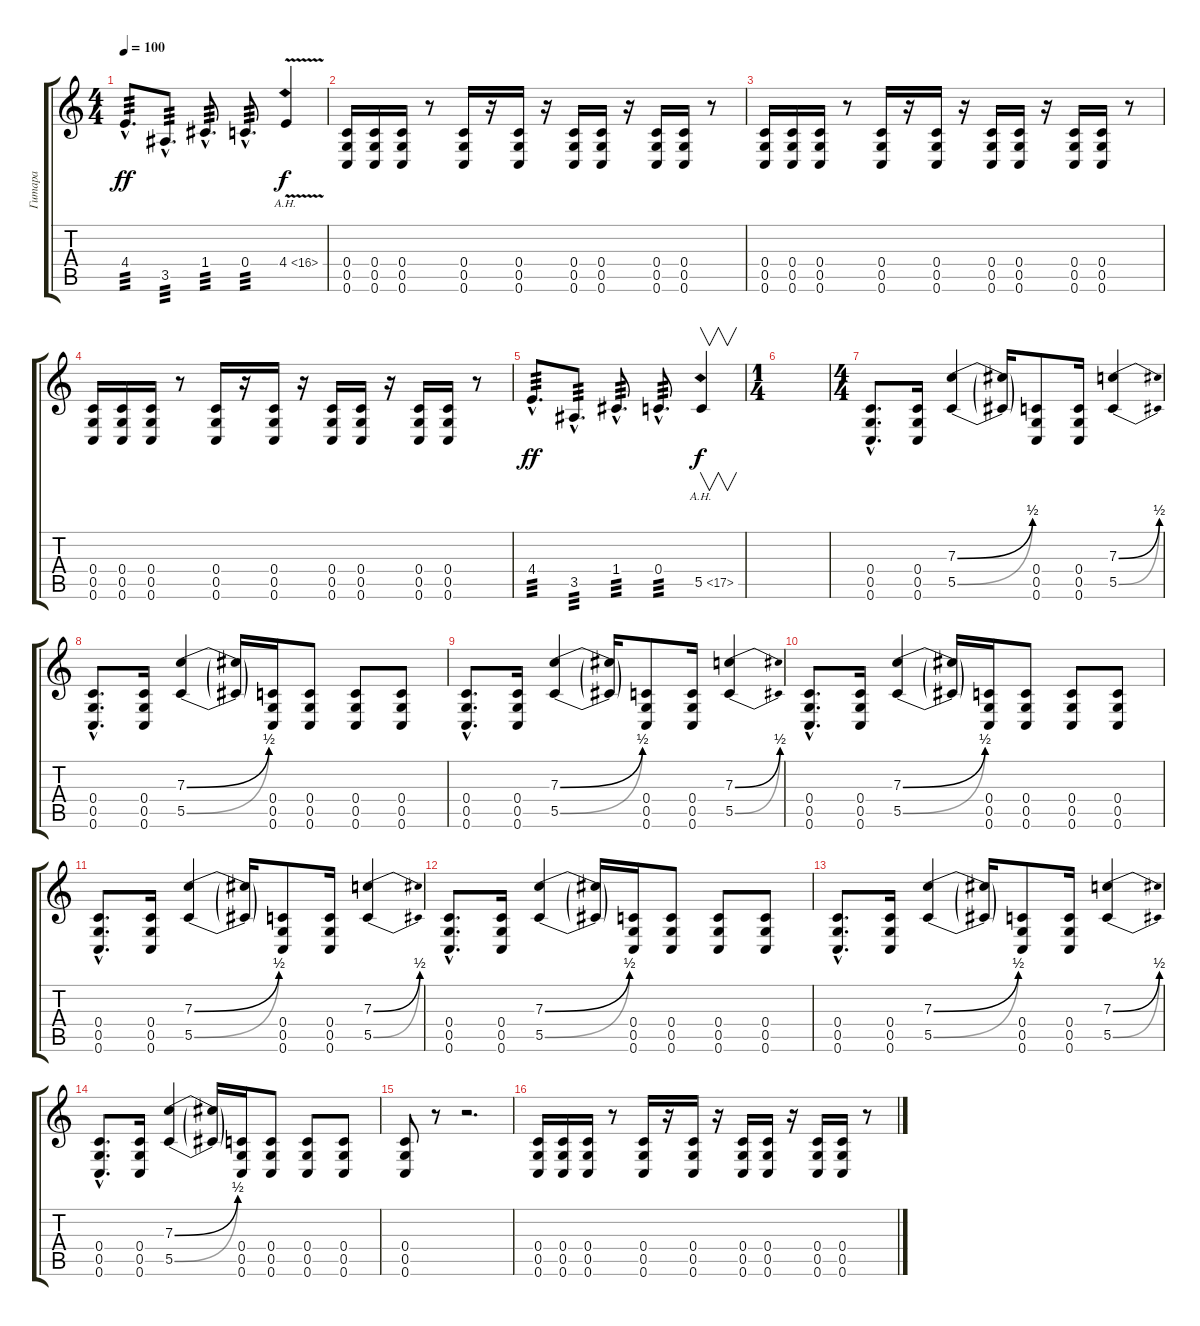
\track ("Гитара" "Гитара") {instrument distortionguitar}
\staff {score tabs}
\tuning (D4 A3 F3 C3 G2 C2) {hide}
\ts (4 4)
\tempo 100
\clef g2
\ks c
4.4{hac}.8{d tp 3 dy ff} 3.5{hac}.8{d tp 3} 1.4{hac}.8{d tp 3} 0.4{hac}.8{d tp 3} 4.4{ah 12 v}.4{dy f instrument guitarharmonics} |
(0.4 0.5 0.6).16{instrument distortionguitar} (0.4 0.5 0.6).16 (0.4 0.5 0.6).16 r.8 (0.4 0.5 0.6).16 r.16 (0.4 0.5 0.6).16 r.16 (0.4 0.5 0.6).16 (0.4 0.5 0.6).16 r.16 (0.4 0.5 0.6).16 (0.4 0.5 0.6).16 r.8 |
(0.4 0.5 0.6).16 (0.4 0.5 0.6).16 (0.4 0.5 0.6).16 r.8 (0.4 0.5 0.6).16 r.16 (0.4 0.5 0.6).16 r.16 (0.4 0.5 0.6).16 (0.4 0.5 0.6).16 r.16 (0.4 0.5 0.6).16 (0.4 0.5 0.6).16 r.8 |
(0.4 0.5 0.6).16 (0.4 0.5 0.6).16 (0.4 0.5 0.6).16 r.8 (0.4 0.5 0.6).16 r.16 (0.4 0.5 0.6).16 r.16 (0.4 0.5 0.6).16 (0.4 0.5 0.6).16 r.16 (0.4 0.5 0.6).16 (0.4 0.5 0.6).16 r.8 |
4.4{hac}.8{d tp 3 dy ff} 3.5{hac}.8{d tp 3} 1.4{hac}.8{d tp 3} 0.4{hac}.8{d tp 3} 5.5{ah 12}.4{v dy f instrument guitarharmonics} |
\ts (1 4)
|
\ts (4 4)
(0.4{hac} 0.5{hac} 0.6{hac}).8{d instrument distortionguitar} (0.4 0.5 0.6).16 (7.3{be (bend 0 0 60 2)} 5.5{be (bend 0 0 60 2)}).4 (7.3{t} 5.5{t}).16 (0.4 0.5 0.6).8 (0.4 0.5 0.6).16 (7.3{be (bend 0 0 60 2)} 5.5{be (bend 0 0 60 2)}).4 |
(0.4{hac} 0.5{hac} 0.6{hac}).8{d} (0.4 0.5 0.6).16 (7.3{be (bend 0 0 60 2)} 5.5{be (bend 0 0 60 2)}).4 (7.3{t} 5.5{t}).16 (0.4 0.5 0.6).16 (0.4 0.5 0.6).8 (0.4 0.5 0.6).8 (0.4 0.5 0.6).8 |
(0.4{hac} 0.5{hac} 0.6{hac}).8{d} (0.4 0.5 0.6).16 (7.3{be (bend 0 0 60 2)} 5.5{be (bend 0 0 60 2)}).4 (7.3{t} 5.5{t}).16 (0.4 0.5 0.6).8 (0.4 0.5 0.6).16 (7.3{be (bend 0 0 60 2)} 5.5{be (bend 0 0 60 2)}).4 |
(0.4{hac} 0.5{hac} 0.6{hac}).8{d} (0.4 0.5 0.6).16 (7.3{be (bend 0 0 60 2)} 5.5{be (bend 0 0 60 2)}).4 (7.3{t} 5.5{t}).16 (0.4 0.5 0.6).16 (0.4 0.5 0.6).8 (0.4 0.5 0.6).8 (0.4 0.5 0.6).8 |
(0.4{hac} 0.5{hac} 0.6{hac}).8{d} (0.4 0.5 0.6).16 (7.3{be (bend 0 0 60 2)} 5.5{be (bend 0 0 60 2)}).4 (7.3{t} 5.5{t}).16 (0.4 0.5 0.6).8 (0.4 0.5 0.6).16 (7.3{be (bend 0 0 60 2)} 5.5{be (bend 0 0 60 2)}).4 |
(0.4{hac} 0.5{hac} 0.6{hac}).8{d} (0.4 0.5 0.6).16 (7.3{be (bend 0 0 60 2)} 5.5{be (bend 0 0 60 2)}).4 (7.3{t} 5.5{t}).16 (0.4 0.5 0.6).16 (0.4 0.5 0.6).8 (0.4 0.5 0.6).8 (0.4 0.5 0.6).8 |
(0.4{hac} 0.5{hac} 0.6{hac}).8{d} (0.4 0.5 0.6).16 (7.3{be (bend 0 0 60 2)} 5.5{be (bend 0 0 60 2)}).4 (7.3{t} 5.5{t}).16 (0.4 0.5 0.6).8 (0.4 0.5 0.6).16 (7.3{be (bend 0 0 60 2)} 5.5{be (bend 0 0 60 2)}).4 |
(0.4{hac} 0.5{hac} 0.6{hac}).8{d} (0.4 0.5 0.6).16 (7.3{be (bend 0 0 60 2)} 5.5{be (bend 0 0 60 2)}).4 (7.3{t} 5.5{t}).16 (0.4 0.5 0.6).16 (0.4 0.5 0.6).8 (0.4 0.5 0.6).8 (0.4 0.5 0.6).8 |
(0.4 0.5 0.6).8 r.8 r.2{d} |
(0.4 0.5 0.6).16 (0.4 0.5 0.6).16 (0.4 0.5 0.6).16 r.8 (0.4 0.5 0.6).16 r.16 (0.4 0.5 0.6).16 r.16 (0.4 0.5 0.6).16 (0.4 0.5 0.6).16 r.16 (0.4 0.5 0.6).16 (0.4 0.5 0.6).16 r.8
